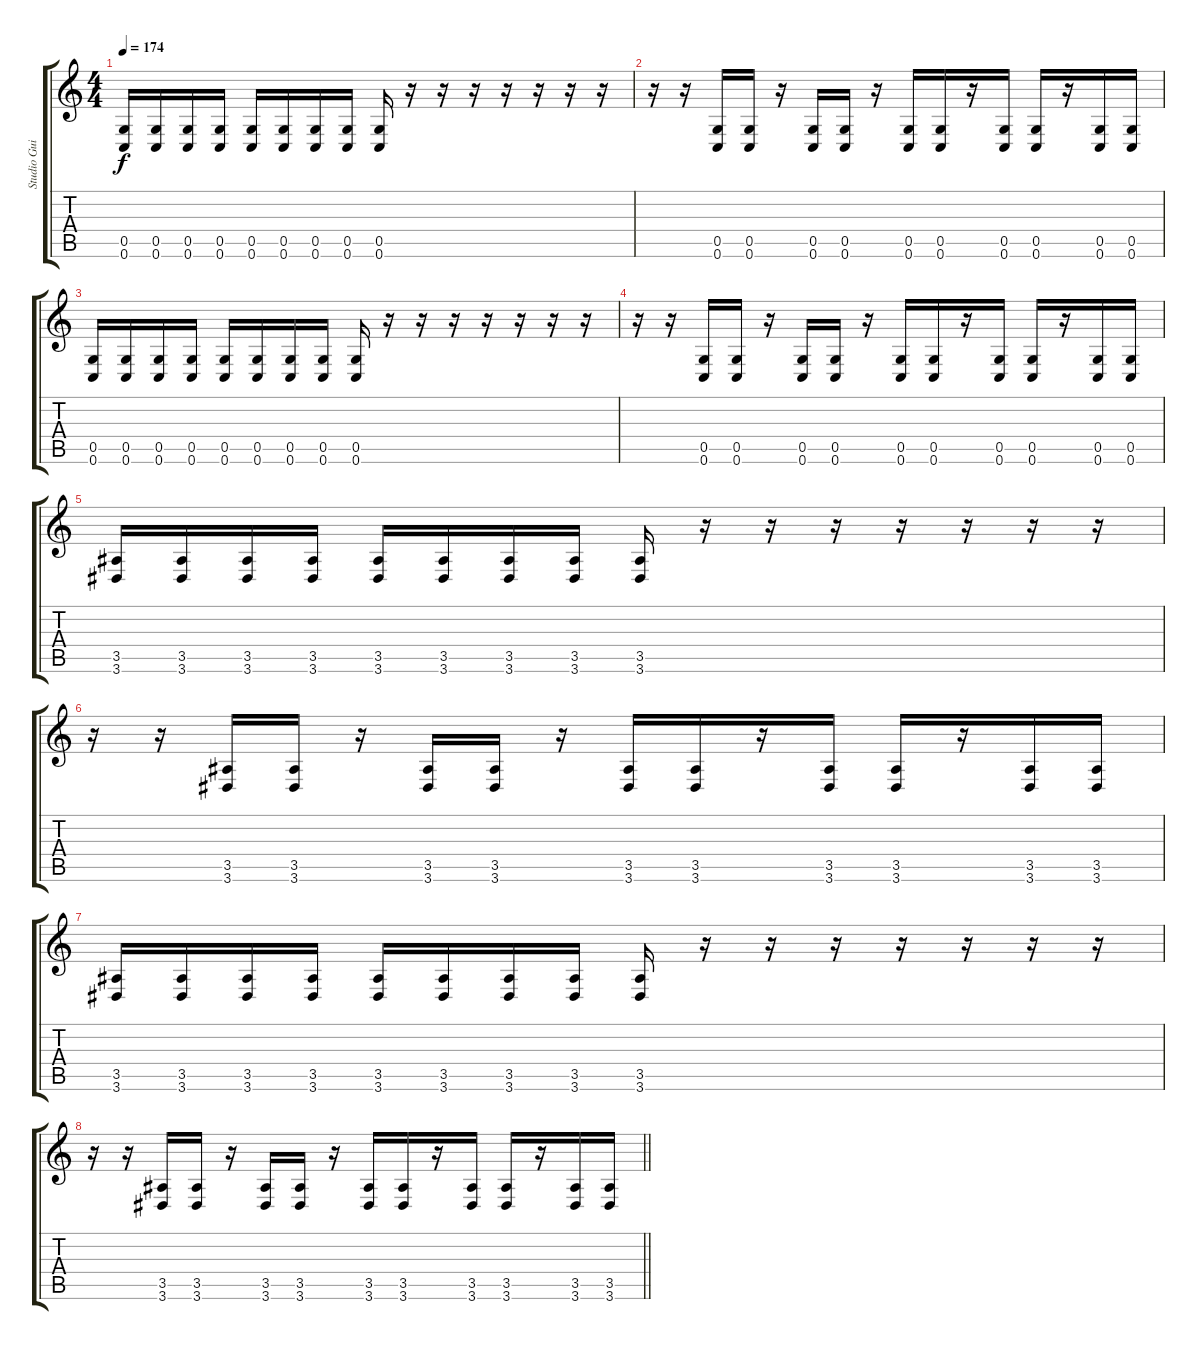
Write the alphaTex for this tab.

\track ("Studio Guitar (Andi)" "Studio Gui") {instrument distortionguitar}
\staff {score tabs}
\tuning (D4 A3 F3 C3 G2 C2) {hide}
\ts (4 4)
\tempo 174
\clef g2
\ks c
(0.5 0.6).16{dy f} (0.5 0.6).16 (0.5 0.6).16 (0.5 0.6).16 (0.5 0.6).16 (0.5 0.6).16 (0.5 0.6).16 (0.5 0.6).16 (0.5 0.6).16 r.16 r.16 r.16 r.16 r.16 r.16 r.16 |
r.16 r.16 (0.5 0.6).16 (0.5 0.6).16 r.16 (0.5 0.6).16 (0.5 0.6).16 r.16 (0.5 0.6).16 (0.5 0.6).16 r.16 (0.5 0.6).16 (0.5 0.6).16 r.16 (0.5 0.6).16 (0.5 0.6).16 |
(0.5 0.6).16 (0.5 0.6).16 (0.5 0.6).16 (0.5 0.6).16 (0.5 0.6).16 (0.5 0.6).16 (0.5 0.6).16 (0.5 0.6).16 (0.5 0.6).16 r.16 r.16 r.16 r.16 r.16 r.16 r.16 |
r.16 r.16 (0.5 0.6).16 (0.5 0.6).16 r.16 (0.5 0.6).16 (0.5 0.6).16 r.16 (0.5 0.6).16 (0.5 0.6).16 r.16 (0.5 0.6).16 (0.5 0.6).16 r.16 (0.5 0.6).16 (0.5 0.6).16 |
(3.5 3.6).16 (3.5 3.6).16 (3.5 3.6).16 (3.5 3.6).16 (3.5 3.6).16 (3.5 3.6).16 (3.5 3.6).16 (3.5 3.6).16 (3.5 3.6).16 r.16 r.16 r.16 r.16 r.16 r.16 r.16 |
r.16 r.16 (3.5 3.6).16 (3.5 3.6).16 r.16 (3.5 3.6).16 (3.5 3.6).16 r.16 (3.5 3.6).16 (3.5 3.6).16 r.16 (3.5 3.6).16 (3.5 3.6).16 r.16 (3.5 3.6).16 (3.5 3.6).16 |
(3.5 3.6).16 (3.5 3.6).16 (3.5 3.6).16 (3.5 3.6).16 (3.5 3.6).16 (3.5 3.6).16 (3.5 3.6).16 (3.5 3.6).16 (3.5 3.6).16 r.16 r.16 r.16 r.16 r.16 r.16 r.16 |
\barLineRight lightlight
r.16 r.16 (3.5 3.6).16 (3.5 3.6).16 r.16 (3.5 3.6).16 (3.5 3.6).16 r.16 (3.5 3.6).16 (3.5 3.6).16 r.16 (3.5 3.6).16 (3.5 3.6).16 r.16 (3.5 3.6).16 (3.5 3.6).16
